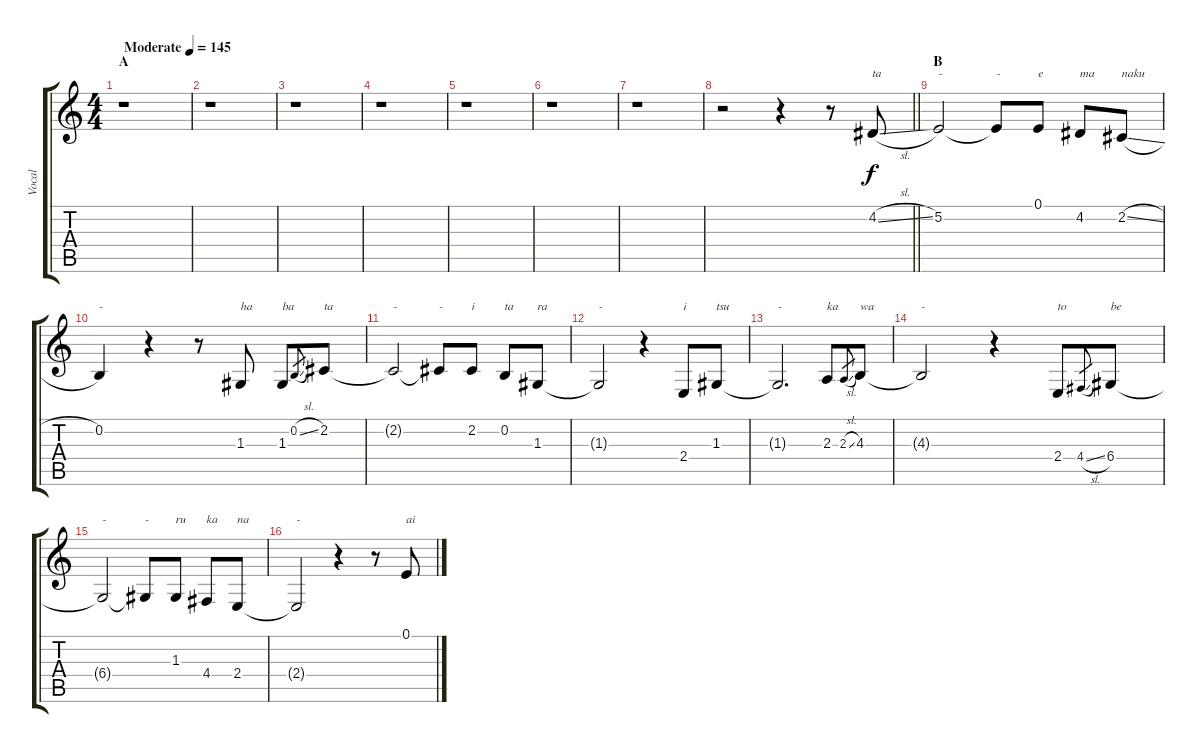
\track ("Vocal" "Vocal") {instrument clarinet}
\staff {score tabs}
\tuning (E4 B3 G3 D3 A2 E2) {hide}
\ts (4 4)
\section ("" "A")
\tempo (145 "Moderate")
\clef g2
\ks c
r.1{dy f instrument clarinet} |
r.1 |
r.1 |
r.1 |
r.1 |
r.1 |
r.1 |
\barLineRight lightlight
r.2 r.4 r.8 4.2{sl}.8{txt "ta"} |
\section ("" "B")
5.2.2{txt "-"} 5.2{t}.8{txt "-"} 0.1.8{txt "e"} 4.2.8{txt "ma"} 2.2{sl}.8{txt "naku"} |
0.2.4{txt "-"} r.4 r.8 1.3.8{txt "ha"} 1.3.8{txt "ba"} 0.2{sl}.8{gr} 2.2.8{txt "ta"} |
2.2{t}.2{txt "-"} 2.2{t}.8{txt "-"} 2.2.8{txt "i"} 0.2.8{txt "ta"} 1.3.8{txt "ra"} |
1.3{t}.2{txt "-"} r.4 2.4.8{txt "i"} 1.3.8{txt "tsu"} |
1.3{t}.2{d txt "-"} 2.3.8{txt "ka"} 2.3{sl}.8{gr} 4.3.8{txt "wa"} |
4.3{t}.2{txt "-"} r.4 2.4.8{txt "to"} 4.4{sl}.8{gr} 6.4.8{txt "be"} |
6.4{t}.2{txt "-"} 6.4{t}.8{txt "-"} 1.3.8{txt "ru"} 4.4.8{txt "ka"} 2.4.8{txt "na"} |
2.4{t}.2{txt "-"} r.4 r.8 0.1.8{txt "ai"}
